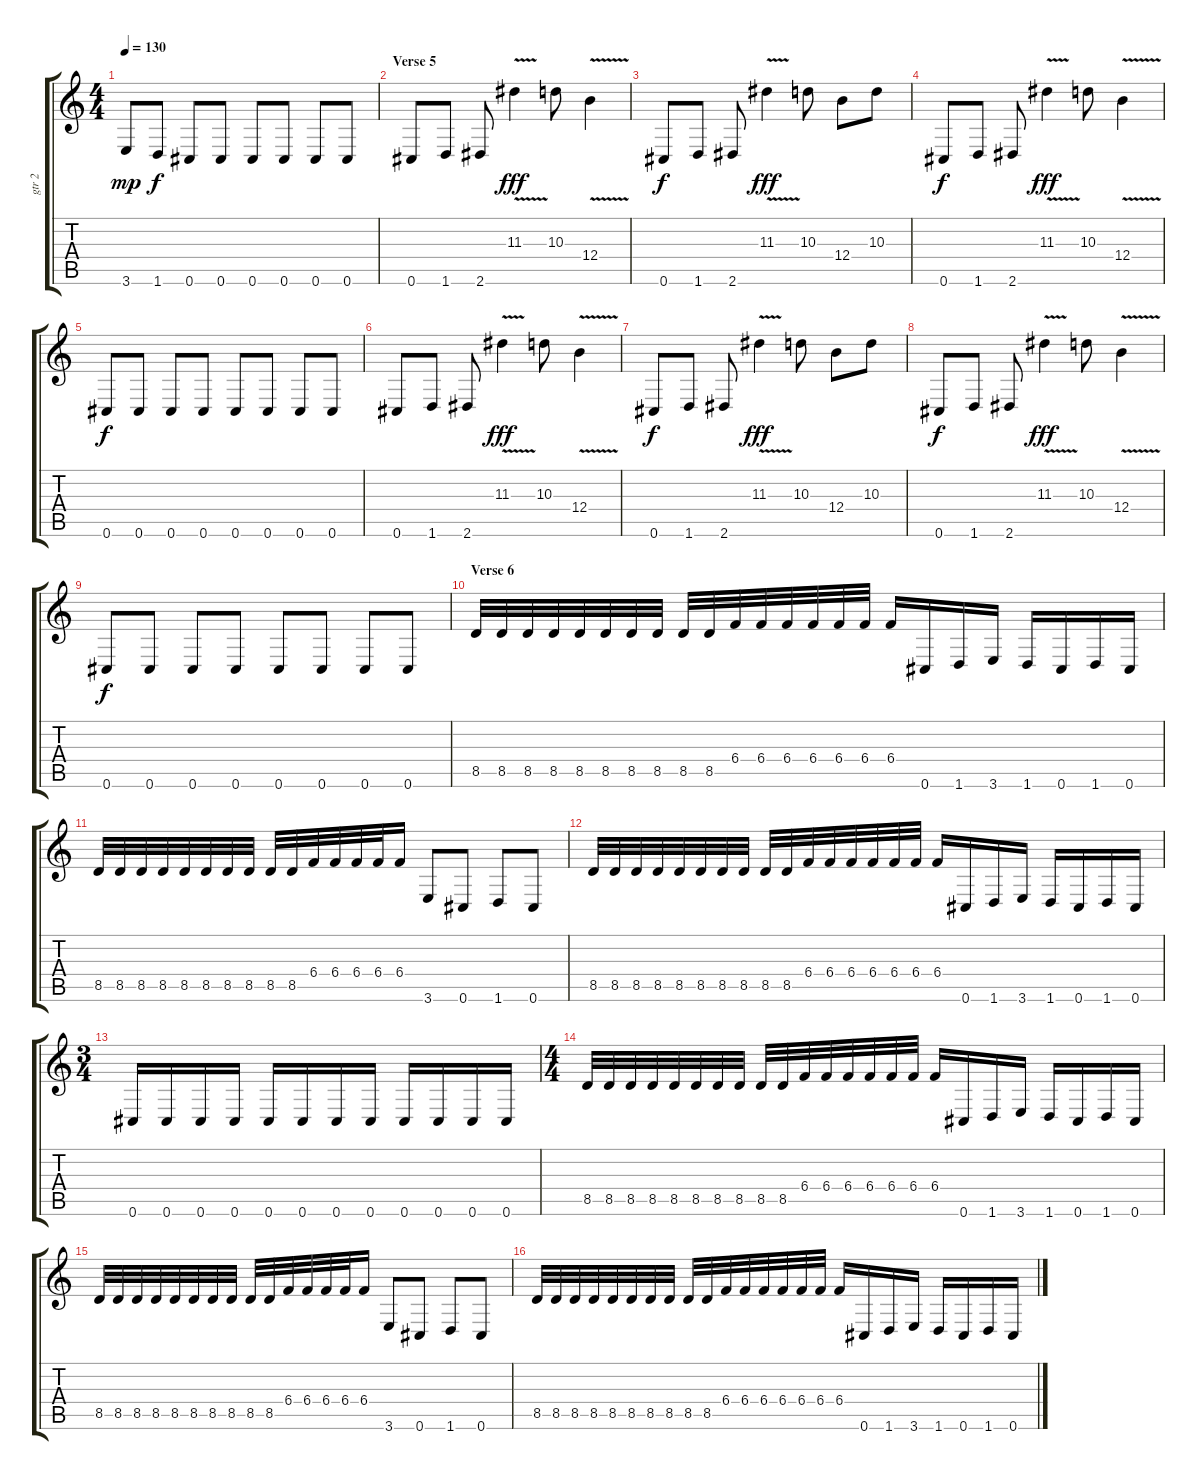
\track ("gtr 2" "gtr 2") {instrument distortionguitar}
\staff {score tabs}
\tuning (Db4 Ab3 E3 B2 Gb2 Db2) {hide}
\ts (4 4)
\tempo 130
\clef g2
\ks c
3.6.8{dy mp} 1.6.8{dy f} 0.6.8 0.6.8 0.6.8 0.6.8 0.6.8 0.6.8 |
\section ("" "Verse 5")
0.6.8 1.6.8 2.6.8 11.3{v}.4{dy fff} 10.3.8 12.4{v}.4 |
0.6.8{dy f} 1.6.8 2.6.8 11.3{v}.4{dy fff} 10.3.8 12.4.8 10.3.8 |
0.6.8{dy f} 1.6.8 2.6.8 11.3{v}.4{dy fff} 10.3.8 12.4{v}.4 |
0.6.8{dy f} 0.6.8 0.6.8 0.6.8 0.6.8 0.6.8 0.6.8 0.6.8 |
0.6.8 1.6.8 2.6.8 11.3{v}.4{dy fff} 10.3.8 12.4{v}.4 |
0.6.8{dy f} 1.6.8 2.6.8 11.3{v}.4{dy fff} 10.3.8 12.4.8 10.3.8 |
0.6.8{dy f} 1.6.8 2.6.8 11.3{v}.4{dy fff} 10.3.8 12.4{v}.4 |
0.6.8{dy f} 0.6.8 0.6.8 0.6.8 0.6.8 0.6.8 0.6.8 0.6.8 |
\section ("" "Verse 6")
8.5.32 8.5.32 8.5.32 8.5.32 8.5.32 8.5.32 8.5.32 8.5.32 8.5.32 8.5.32 6.4.32 6.4.32 6.4.32 6.4.32 6.4.32 6.4.32 6.4.16 0.6.16 1.6.16 3.6.16 1.6.16 0.6.16 1.6.16 0.6.16 |
8.5.32 8.5.32 8.5.32 8.5.32 8.5.32 8.5.32 8.5.32 8.5.32 8.5.32 8.5.32 6.4.32 6.4.32 6.4.32 6.4.32 6.4.16 3.6.8 0.6.8 1.6.8 0.6.8 |
8.5.32 8.5.32 8.5.32 8.5.32 8.5.32 8.5.32 8.5.32 8.5.32 8.5.32 8.5.32 6.4.32 6.4.32 6.4.32 6.4.32 6.4.32 6.4.32 6.4.16 0.6.16 1.6.16 3.6.16 1.6.16 0.6.16 1.6.16 0.6.16 |
\ts (3 4)
0.6.16 0.6.16 0.6.16 0.6.16 0.6.16 0.6.16 0.6.16 0.6.16 0.6.16 0.6.16 0.6.16 0.6.16 |
\ts (4 4)
8.5.32 8.5.32 8.5.32 8.5.32 8.5.32 8.5.32 8.5.32 8.5.32 8.5.32 8.5.32 6.4.32 6.4.32 6.4.32 6.4.32 6.4.32 6.4.32 6.4.16 0.6.16 1.6.16 3.6.16 1.6.16 0.6.16 1.6.16 0.6.16 |
8.5.32 8.5.32 8.5.32 8.5.32 8.5.32 8.5.32 8.5.32 8.5.32 8.5.32 8.5.32 6.4.32 6.4.32 6.4.32 6.4.32 6.4.16 3.6.8 0.6.8 1.6.8 0.6.8 |
8.5.32 8.5.32 8.5.32 8.5.32 8.5.32 8.5.32 8.5.32 8.5.32 8.5.32 8.5.32 6.4.32 6.4.32 6.4.32 6.4.32 6.4.32 6.4.32 6.4.16 0.6.16 1.6.16 3.6.16 1.6.16 0.6.16 1.6.16 0.6.16
